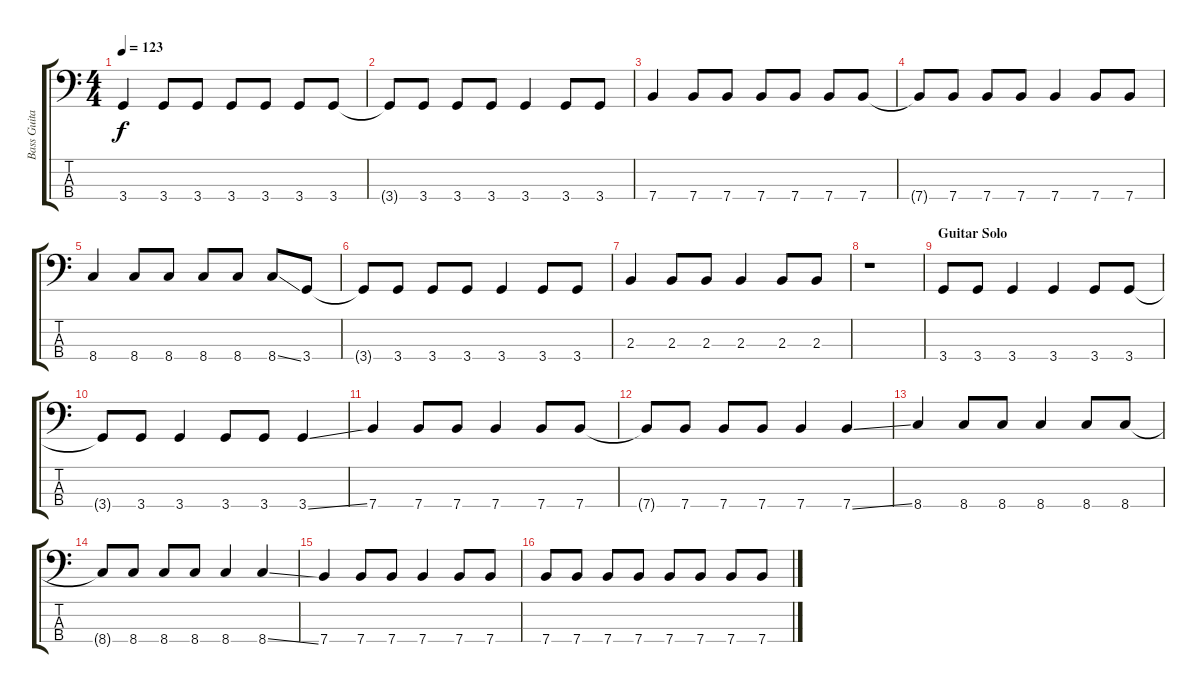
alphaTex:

\track ("Bass Guitar" "Bass Guita") {instrument slapbass2}
\staff {score tabs}
\tuning (G2 D2 A1 E1) {hide}
\ts (4 4)
\tempo 123
\clef f4
\ks c
3.4.4{dy f} 3.4.8 3.4.8 3.4.8 3.4.8 3.4.8 3.4.8 |
3.4{t}.8 3.4.8 3.4.8 3.4.8 3.4.4 3.4.8 3.4.8 |
7.4.4 7.4.8 7.4.8 7.4.8 7.4.8 7.4.8 7.4.8 |
7.4{t}.8 7.4.8 7.4.8 7.4.8 7.4.4 7.4.8 7.4.8 |
8.4.4 8.4.8 8.4.8 8.4.8 8.4.8 8.4{ss}.8 3.4.8 |
3.4{t}.8 3.4.8 3.4.8 3.4.8 3.4.4 3.4.8 3.4.8 |
2.3.4 2.3.8 2.3.8 2.3.4 2.3.8 2.3.8 |
r.1 |
\section ("" "Guitar Solo")
3.4.8 3.4.8 3.4.4 3.4.4 3.4.8 3.4.8 |
3.4{t}.8 3.4.8 3.4.4 3.4.8 3.4.8 3.4{ss}.4 |
7.4.4 7.4.8 7.4.8 7.4.4 7.4.8 7.4.8 |
7.4{t}.8 7.4.8 7.4.8 7.4.8 7.4.4 7.4{ss}.4 |
8.4.4 8.4.8 8.4.8 8.4.4 8.4.8 8.4.8 |
8.4{t}.8 8.4.8 8.4.8 8.4.8 8.4.4 8.4{ss}.4 |
7.4.4 7.4.8 7.4.8 7.4.4 7.4.8 7.4.8 |
7.4.8 7.4.8 7.4.8 7.4.8 7.4.8 7.4.8 7.4.8 7.4.8
